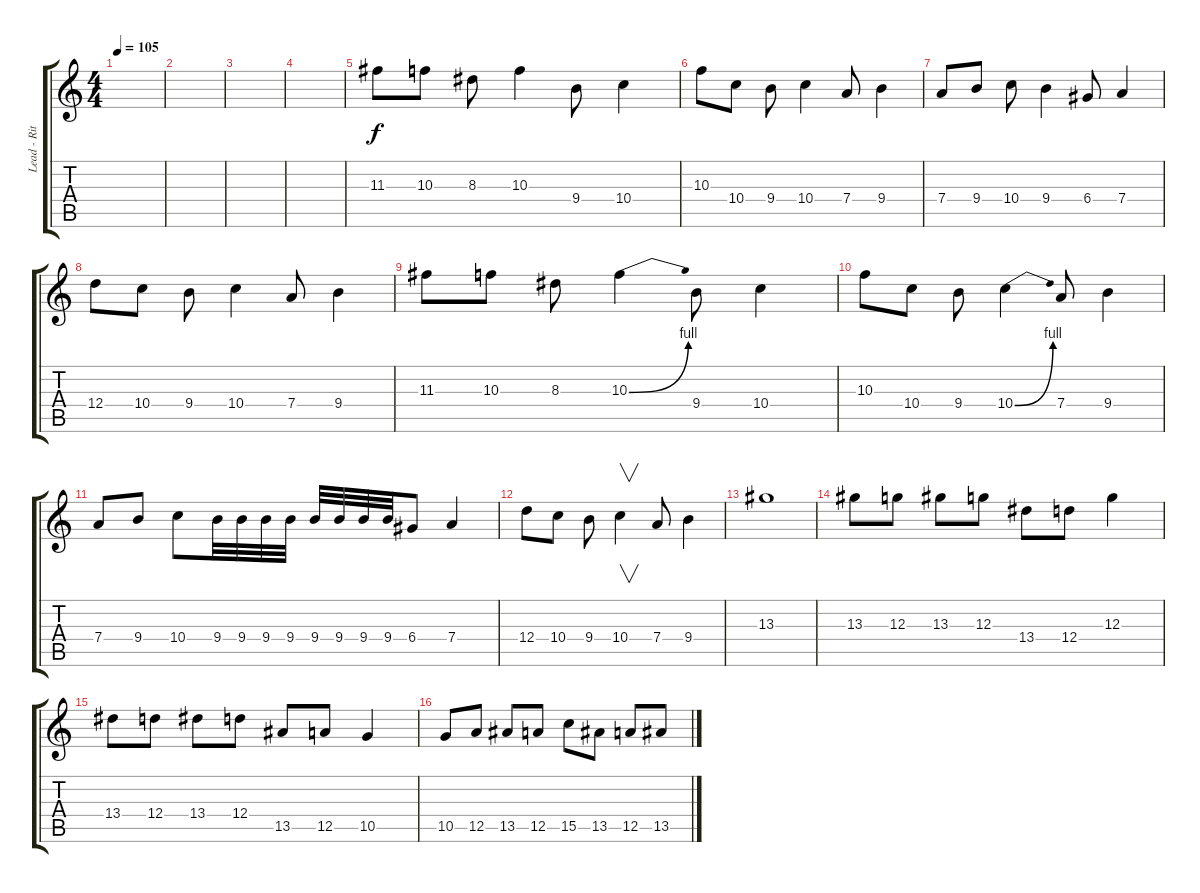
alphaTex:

\track ("Lead - Ritm Gitar" "Lead - Rit") {instrument distortionguitar}
\staff {score tabs}
\tuning (E4 B3 G3 D3 A2 E2) {hide}
\ts (4 4)
\tempo 105
\clef g2
\ks c
|
|
|
|
11.3.8 10.3.8 8.3.8 10.3.4 9.4.8 10.4.4 |
10.3.8 10.4.8 9.4.8 10.4.4 7.4.8 9.4.4 |
7.4.8 9.4.8 10.4.8 9.4.4 6.4.8 7.4.4 |
12.4.8 10.4.8 9.4.8 10.4.4 7.4.8 9.4.4 |
11.3.8 10.3.8 8.3.8 10.3{be (bend 0 0 60 4)}.4 9.4.8 10.4.4 |
10.3.8 10.4.8 9.4.8 10.4{be (bend 0 0 60 4)}.4 7.4.8 9.4.4 |
7.4.8 9.4.8 10.4.8 9.4.32 9.4.32 9.4.32 9.4.32 9.4.32 9.4.32 9.4.32 9.4.32 6.4.8 7.4.4 |
12.4.8 10.4.8 9.4.8 10.4.4{v} 7.4.8 9.4.4 |
13.3.1 |
13.3.8 12.3.8 13.3.8 12.3.8 13.4.8 12.4.8 12.3.4 |
13.4.8 12.4.8 13.4.8 12.4.8 13.5.8 12.5.8 10.5.4 |
10.5.8 12.5.8 13.5.8 12.5.8 15.5.8 13.5.8 12.5.8 13.5.8
